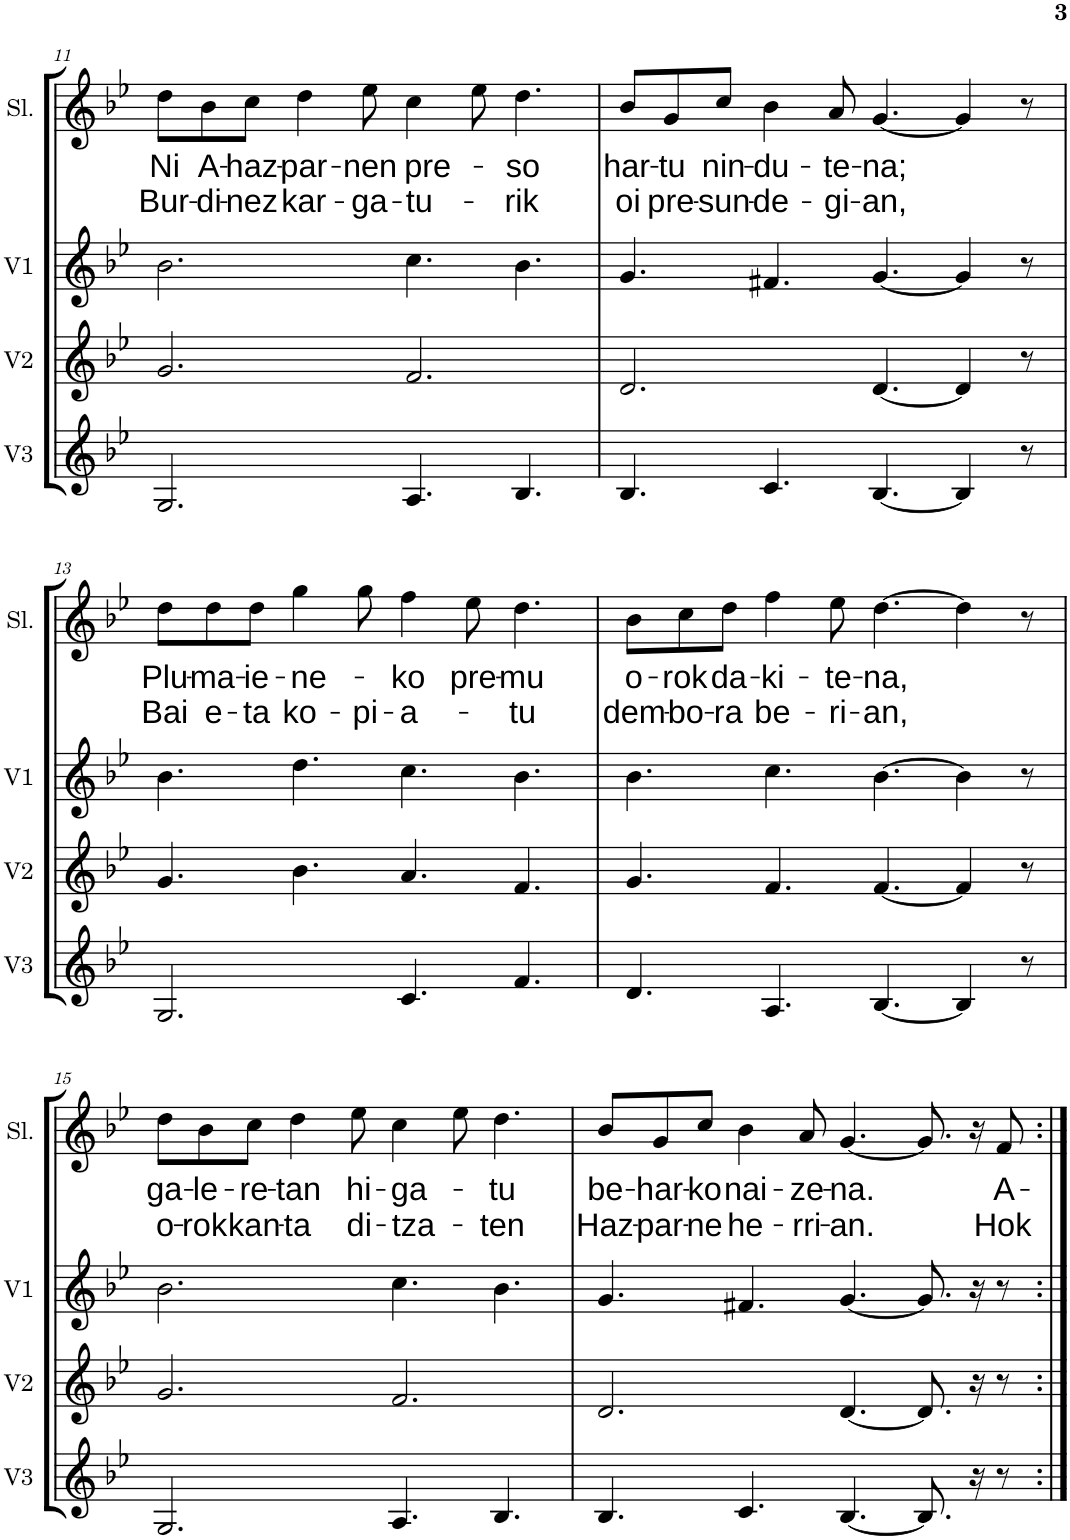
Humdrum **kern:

**kern	**kern	**kern	**kern	**text	**text
*part4	*part3	*part2	*part1	*part1	*part1
*staff4	*staff3	*staff2	*staff1	*staff1	*staff1
*I"Voix 3	*I"Voix 2	*I"Voix 1	*I"Solo	*	*
*I'V3	*I'V2	*I'V1	*I'Sl.	*	*
!!LO:PB:g=z
*clefG2	*clefG2	*clefG2	*clefG2	*	*
*k[b-e-]	*k[b-e-]	*k[b-e-]	*k[b-e-]	*	*
*M12/8	*M12/8	*M12/8	*M12/8	*	*
=11	=11	=11	=11	=11	=11
!	!	!	!	!LO:LY:b	!LO:LY:b
2.G/	2.g/	2.b-\	8dd\L	Ni	Bur-
!	!	!	!	!LO:LY:b	!LO:LY:b
.	.	.	8b-\	A-	-di-
!	!	!	!	!LO:LY:b	!LO:LY:b
.	.	.	8cc\J	-haz-	-nez
!	!	!	!	!LO:LY:b	!LO:LY:b
.	.	.	4dd\	-par-	kar-
!	!	!	!	!LO:LY:b	!LO:LY:b
.	.	.	8ee-\	-nen	-ga-
!	!	!	!	!LO:LY:b	!LO:LY:b
4.A/	2.f/	4.cc\	4cc\	pre-	-tu-
.	.	.	8ee-\	.	.
!	!	!	!	!LO:LY:b	!LO:LY:b
4.B-/	.	4.b-\	4.dd\	-so	-rik
=12	=12	=12	=12	=12	=12
!	!	!	!	!LO:LY:b	!LO:LY:b
4.B-/	2.d/	4.g/	8b-/L	har-	oi
!	!	!	!	!LO:LY:b	!LO:LY:b
.	.	.	8g/	-tu	pre-
!	!	!	!	!LO:LY:b	!LO:LY:b
.	.	.	8cc/J	nin-	-sun-
!	!	!	!	!LO:LY:b	!LO:LY:b
4.c/	.	4.f#X/	4b-\	-du-	-de-
!	!	!	!	!LO:LY:b	!LO:LY:b
.	.	.	8a/	-te-	-gi-
!	!	!	!	!LO:LY:b	!LO:LY:b
[4.B-/	[4.d/	[4.g/	[4.g/	-na;	-an,
4B-/]	4d/]	4g/]	4g/]	.	.
8r	8r	8r	8r	.	.
!!LO:LB:g=z
=13	=13	=13	=13	=13	=13
!	!	!	!	!LO:LY:b	!LO:LY:b
2.G/	4.g/	4.b-\	8dd\L	Plu-	Bai
!	!	!	!	!LO:LY:b	!LO:LY:b
.	.	.	8dd\	-ma-	e-
!	!	!	!	!LO:LY:b	!LO:LY:b
.	.	.	8dd\J	-ie-	-ta
!	!	!	!	!LO:LY:b	!LO:LY:b
.	4.b-\	4.dd\	4gg\	-ne-	ko-
!	!	!	!	!	!LO:LY:b
.	.	.	8gg\	.	-pi-
!	!	!	!	!LO:LY:b	!LO:LY:b
4.c/	4.a/	4.cc\	4ff\	-ko	-a-
!	!	!	!	!LO:LY:b	!
.	.	.	8ee-\	pre-	.
!	!	!	!	!LO:LY:b	!LO:LY:b
4.f/	4.f/	4.b-\	4.dd\	-mu	-tu
=14	=14	=14	=14	=14	=14
!	!	!	!	!LO:LY:b	!LO:LY:b
4.d/	4.g/	4.b-\	8b-\L	o-	dem-
!	!	!	!	!LO:LY:b	!LO:LY:b
.	.	.	8cc\	-rok	-bo-
!	!	!	!	!LO:LY:b	!LO:LY:b
.	.	.	8dd\J	da-	-ra
!	!	!	!	!LO:LY:b	!LO:LY:b
4.A/	4.f/	4.cc\	4ff\	-ki-	be-
!	!	!	!	!LO:LY:b	!LO:LY:b
.	.	.	8ee-\	-te-	-ri-
!	!	!	!	!LO:LY:b	!LO:LY:b
[4.B-/	[4.f/	[4.b-\	[4.dd\	-na,	-an,
4B-/]	4f/]	4b-\]	4dd\]	.	.
8r	8r	8r	8r	.	.
!!LO:LB:g=z
=15	=15	=15	=15	=15	=15
!	!	!	!	!LO:LY:b	!LO:LY:b
2.G/	2.g/	2.b-\	8dd\L	ga-	o-
!	!	!	!	!LO:LY:b	!LO:LY:b
.	.	.	8b-\	-le-	-rok
!	!	!	!	!LO:LY:b	!LO:LY:b
.	.	.	8cc\J	-re-	kan-
!	!	!	!	!LO:LY:b	!LO:LY:b
.	.	.	4dd\	-tan	-ta
!	!	!	!	!LO:LY:b	!LO:LY:b
.	.	.	8ee-\	hi-	di-
!	!	!	!	!LO:LY:b	!LO:LY:b
4.A/	2.f/	4.cc\	4cc\	-ga-	-tza-
.	.	.	8ee-\	.	.
!	!	!	!	!LO:LY:b	!LO:LY:b
4.B-/	.	4.b-\	4.dd\	-tu	-ten
=16	=16	=16	=16	=16	=16
!	!	!	!	!LO:LY:b	!LO:LY:b
4.B-/	2.d/	4.g/	8b-/L	be-	Haz-
!	!	!	!	!LO:LY:b	!LO:LY:b
.	.	.	8g/	-har-	-par-
!	!	!	!	!LO:LY:b	!LO:LY:b
.	.	.	8cc/J	-ko	-ne
!	!	!	!	!LO:LY:b	!LO:LY:b
4.c/	.	4.f#X/	4b-\	nai-	he-
!	!	!	!	!LO:LY:b	!LO:LY:b
.	.	.	8a/	-ze-	-rri-
!	!	!	!	!LO:LY:b	!LO:LY:b
[4.B-/	[4.d/	[4.g/	[4.g/	-na.	-an.
8.B-/]	8.d/]	8.g/]	8.g/]	.	.
16r	16r	16r	16r	.	.
!	!	!	!	!LO:LY:b	!LO:LY:b
8r	8r	8r	8f/	A-	Hok
=:|!	=:|!	=:|!	=:|!	=:|!	=:|!
*-	*-	*-	*-	*-	*-
